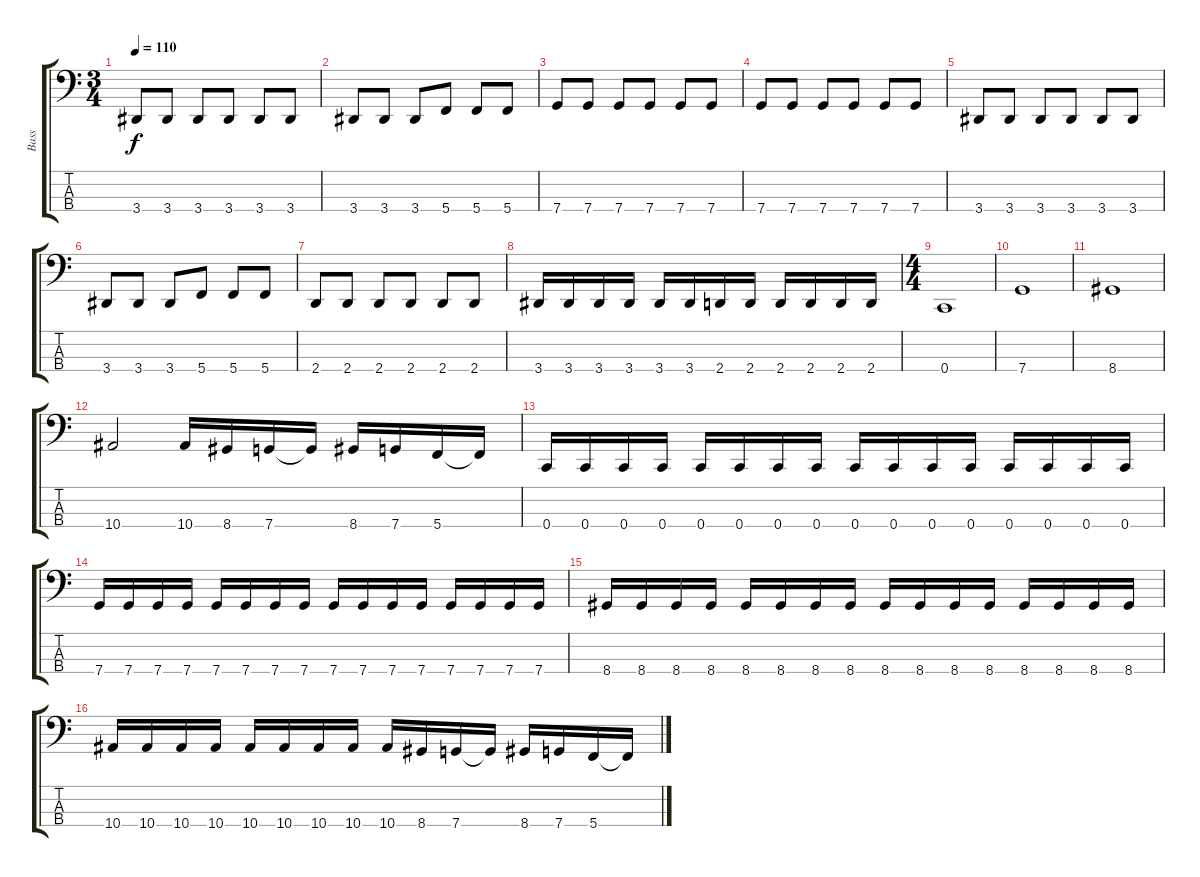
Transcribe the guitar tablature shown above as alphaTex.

\track ("Bass" "Bass") {instrument electricbasspick}
\staff {score tabs}
\tuning (F2 C2 G1 C1) {hide}
\ts (3 4)
\tempo 110
\clef f4
\ks c
3.4.8{dy f} 3.4.8 3.4.8 3.4.8 3.4.8 3.4.8 |
3.4.8 3.4.8 3.4.8 5.4.8 5.4.8 5.4.8 |
7.4.8 7.4.8 7.4.8 7.4.8 7.4.8 7.4.8 |
7.4.8 7.4.8 7.4.8 7.4.8 7.4.8 7.4.8 |
3.4.8 3.4.8 3.4.8 3.4.8 3.4.8 3.4.8 |
3.4.8 3.4.8 3.4.8 5.4.8 5.4.8 5.4.8 |
2.4.8 2.4.8 2.4.8 2.4.8 2.4.8 2.4.8 |
3.4.16 3.4.16 3.4.16 3.4.16 3.4.16 3.4.16 2.4.16 2.4.16 2.4.16 2.4.16 2.4.16 2.4.16 |
\ts (4 4)
0.4.1 |
7.4.1 |
8.4.1 |
10.4.2 10.4.16 8.4.16 7.4.16 7.4{t}.16 8.4.16 7.4.16 5.4.16 5.4{t}.16 |
0.4.16 0.4.16 0.4.16 0.4.16 0.4.16 0.4.16 0.4.16 0.4.16 0.4.16 0.4.16 0.4.16 0.4.16 0.4.16 0.4.16 0.4.16 0.4.16 |
7.4.16 7.4.16 7.4.16 7.4.16 7.4.16 7.4.16 7.4.16 7.4.16 7.4.16 7.4.16 7.4.16 7.4.16 7.4.16 7.4.16 7.4.16 7.4.16 |
8.4.16 8.4.16 8.4.16 8.4.16 8.4.16 8.4.16 8.4.16 8.4.16 8.4.16 8.4.16 8.4.16 8.4.16 8.4.16 8.4.16 8.4.16 8.4.16 |
10.4.16 10.4.16 10.4.16 10.4.16 10.4.16 10.4.16 10.4.16 10.4.16 10.4.16 8.4.16 7.4.16 7.4{t}.16 8.4.16 7.4.16 5.4.16 5.4{t}.16
